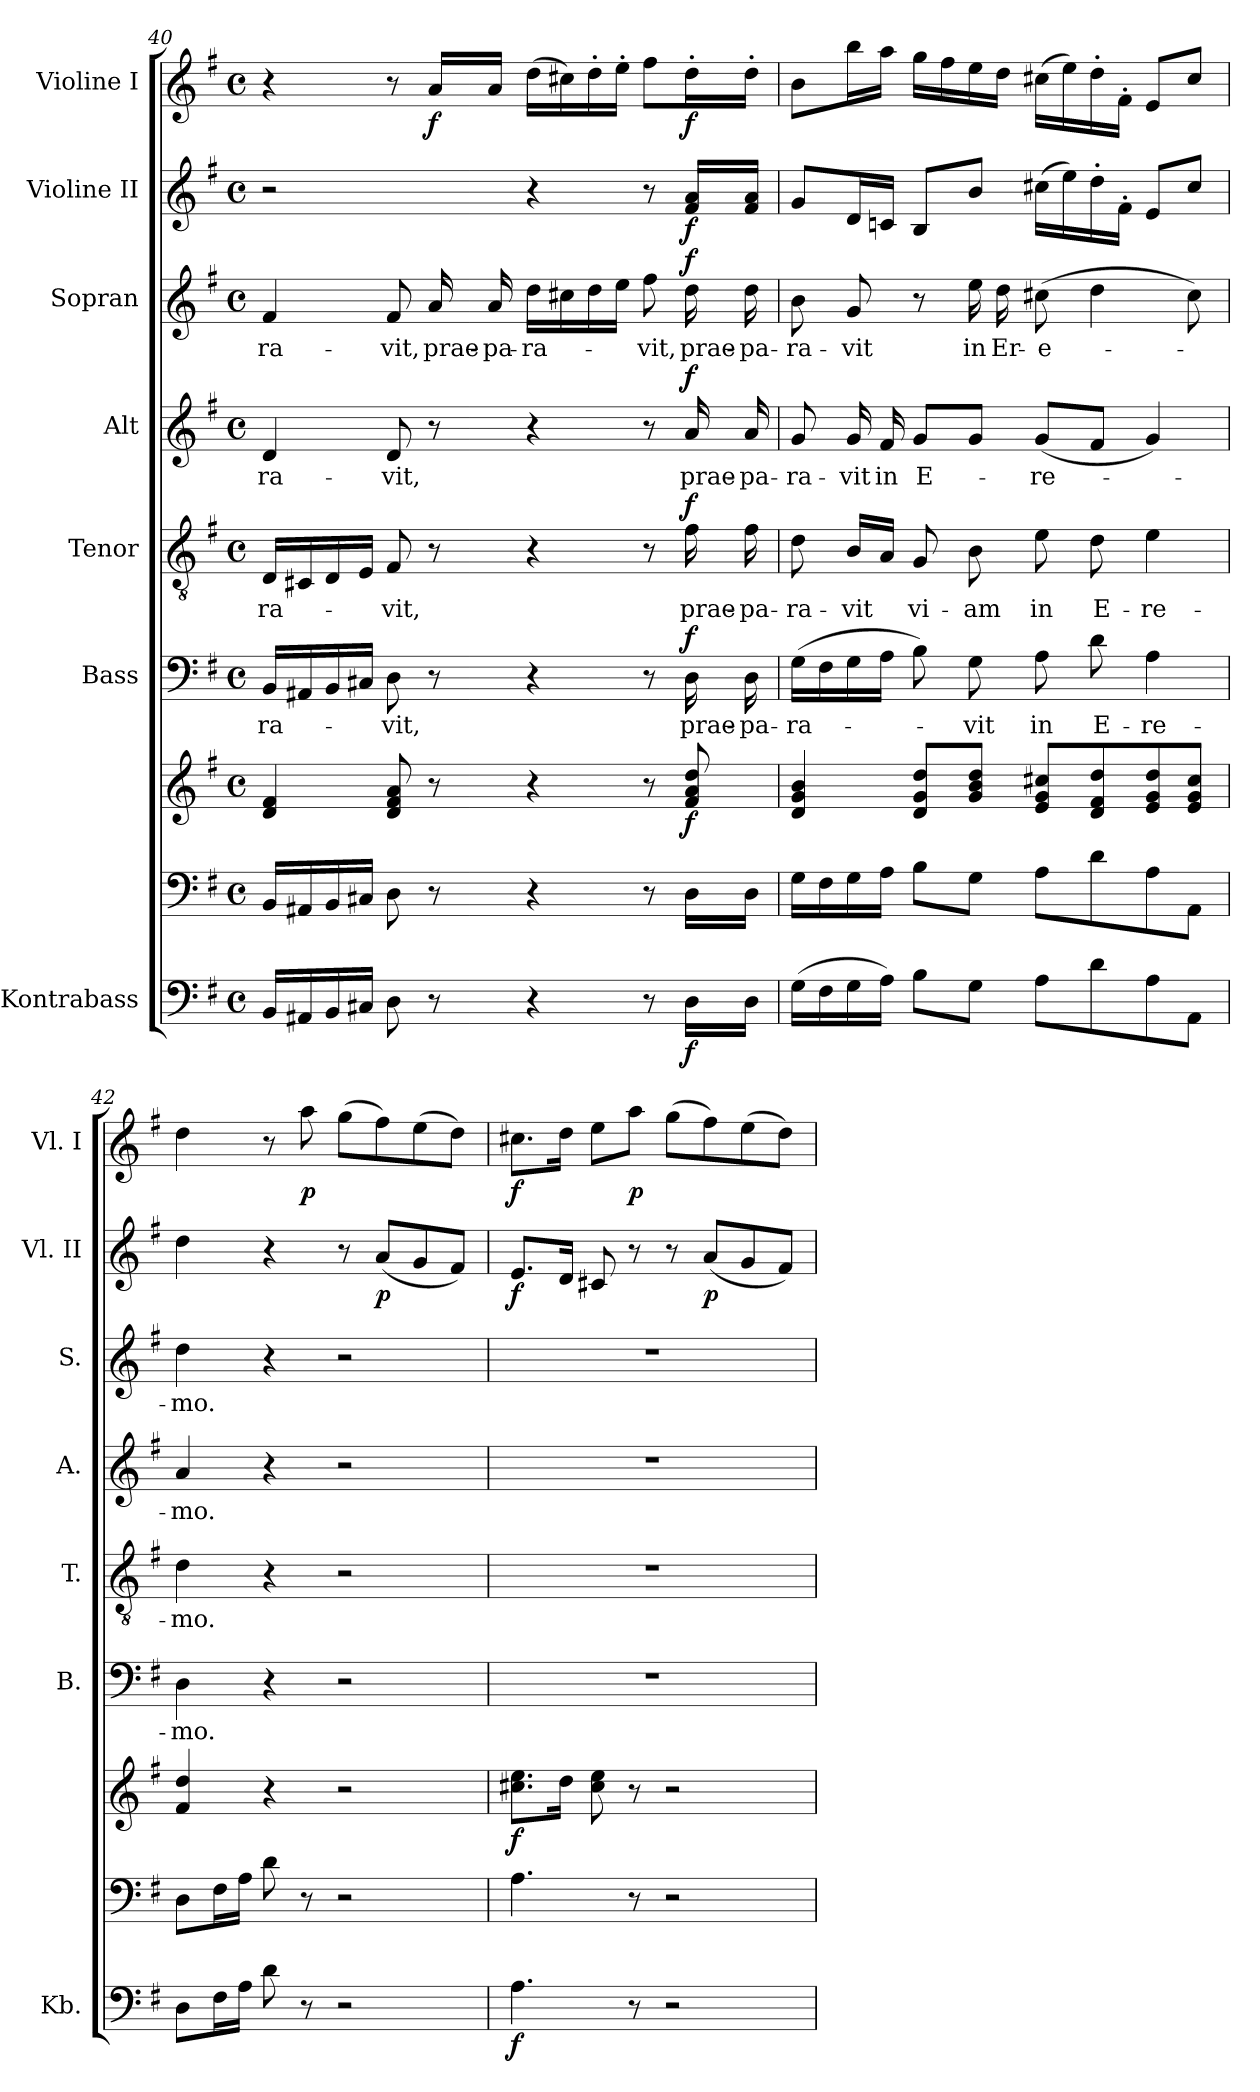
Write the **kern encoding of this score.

**kern	**dynam	**kern	**kern	**dynam	**kern	**text	**dynam	**kern	**text	**dynam	**kern	**text	**dynam	**kern	**text	**dynam	**kern	**dynam	**kern	**dynam
*part8	*part8	*part7	*part7	*part7	*part6	*part6	*part6	*part5	*part5	*part5	*part4	*part4	*part4	*part3	*part3	*part3	*part2	*part2	*part1	*part1
*staff9	*staff9	*staff8	*staff7	*staff7/8	*staff6	*staff6	*staff6	*staff5	*staff5	*staff5	*staff4	*staff4	*staff4	*staff3	*staff3	*staff3	*staff2	*staff2	*staff1	*staff1
*I"Kontrabass	*	*	*	*	*I"Bass	*	*	*I"Tenor	*	*	*I"Alt	*	*	*I"Sopran	*	*	*I"Violine II	*	*I"Violine I	*
*I'Kb.	*	*	*	*	*I'B.	*	*	*I'T.	*	*	*I'A.	*	*	*I'S.	*	*	*I'Vl. II	*	*I'Vl. I	*
!!LO:PB:g=z
*clefF4	*	*clefF4	*clefG2	*	*clefF4	*	*	*clefGv2	*	*	*clefG2	*	*	*clefG2	*	*	*clefG2	*	*clefG2	*
*ITrd7c12	*	*	*	*	*	*	*	*	*	*	*	*	*	*	*	*	*	*	*	*
*k[f#]	*	*k[f#]	*k[f#]	*	*k[f#]	*	*	*k[f#]	*	*	*k[f#]	*	*	*k[f#]	*	*	*k[f#]	*	*k[f#]	*
*G:	*	*G:	*G:	*	*G:	*	*	*G:	*	*	*G:	*	*	*G:	*	*	*G:	*	*G:	*
*M4/4	*	*M4/4	*M4/4	*	*M4/4	*	*	*M4/4	*	*	*M4/4	*	*	*M4/4	*	*	*M4/4	*	*M4/4	*
*met(c)	*	*met(c)	*met(c)	*	*met(c)	*	*	*met(c)	*	*	*met(c)	*	*	*met(c)	*	*	*met(c)	*	*met(c)	*
=40	=40	=40	=40	=40	=40	=40	=40	=40	=40	=40	=40	=40	=40	=40	=40	=40	=40	=40	=40	=40
!	!	!	!	!	!	!LO:LY:b	!	!	!LO:LY:b	!	!	!LO:LY:b	!	!	!LO:LY:b	!	!	!	!	!
16BBB/LL	.	16BB/LL	4d/ 4f#/	.	16BB/LL	-ra-	.	16D/LL	-ra-	.	4d/	-ra-	.	4f#/	-ra-	.	2r	.	4r	.
16AAA#X/	.	16AA#X/	.	.	16AA#X/	.	.	16C#X/	.	.	.	.	.	.	.	.	.	.	.	.
16BBB/	.	16BB/	.	.	16BB/	.	.	16D/	.	.	.	.	.	.	.	.	.	.	.	.
16CC#X/JJ	.	16C#X/JJ	.	.	16C#X/JJ	.	.	16E/JJ	.	.	.	.	.	.	.	.	.	.	.	.
!	!	!	!	!	!	!LO:LY:b	!	!	!LO:LY:b	!	!	!LO:LY:b	!	!	!LO:LY:b	!	!	!	!	!
8DD\	.	8D\	8d/ 8f#/ 8a/	.	8D\	-vit,	.	8F#/	-vit,	.	8d/	-vit,	.	8f#/	-vit,	.	.	.	8r	.
!	!	!	!	!	!	!	!	!	!	!	!	!	!	!	!LO:LY:b	!	!	!	!	!LO:DY:b
8r	.	8r	8r	.	8r	.	.	8r	.	.	8r	.	.	16a/	prae-	.	.	.	16a/LL	f
!	!	!	!	!	!	!	!	!	!	!	!	!	!	!	!LO:LY:b	!	!	!	!	!
.	.	.	.	.	.	.	.	.	.	.	.	.	.	16a/	-pa-	.	.	.	16a/JJ	.
!	!	!	!	!	!	!	!	!	!	!	!	!	!	!	!LO:LY:b	!	!	!	!	!
4r	.	4r	4r	.	4r	.	.	4r	.	.	4r	.	.	16dd\LL	-ra-	.	4r	.	(>16dd\LL	.
.	.	.	.	.	.	.	.	.	.	.	.	.	.	16cc#X\	.	.	.	.	16cc#X\)	.
.	.	.	.	.	.	.	.	.	.	.	.	.	.	16dd\	.	.	.	.	16dd'>\	.
.	.	.	.	.	.	.	.	.	.	.	.	.	.	16ee\JJ	.	.	.	.	16ee'>\JJ	.
!	!	!	!	!	!	!	!	!	!	!	!	!	!	!	!LO:LY:b	!	!	!	!	!
8r	.	8r	8r	.	8r	.	.	8r	.	.	8r	.	.	8ff#\	-vit,	.	8r	.	8ff#\L	.
!	!LO:DY:b	!	!	!LO:DY:b	!	!LO:LY:b	!LO:DY:a	!	!LO:LY:b	!LO:DY:a	!	!LO:LY:b	!LO:DY:a	!	!LO:LY:b	!LO:DY:a	!	!LO:DY:b	!	!LO:DY:b
16DD\LL	f	16D\LL	8f#/ 8a/ 8dd/	f	16D\	prae-	f	16f#\	prae-	f	16a/	prae-	f	16dd\	prae-	f	16f#/ 16a/LL	f	16dd'>\L	f
!	!	!	!	!	!	!LO:LY:b	!	!	!LO:LY:b	!	!	!LO:LY:b	!	!	!LO:LY:b	!	!	!	!	!
16DD\JJ	.	16D\JJ	.	.	16D\	-pa-	.	16f#\	-pa-	.	16a/	-pa-	.	16dd\	-pa-	.	16f#/ 16a/JJ	.	16dd'>\JJ	.
=41	=41	=41	=41	=41	=41	=41	=41	=41	=41	=41	=41	=41	=41	=41	=41	=41	=41	=41	=41	=41
!	!	!	!	!	!	!LO:LY:b	!	!	!LO:LY:b	!	!	!LO:LY:b	!	!	!LO:LY:b	!	!	!	!	!
(>16GG\LL	.	16G\LL	4d/ 4g/ 4b/	.	(>16G\LL	-ra-	.	8d\	-ra-	.	8g/	-ra-	.	8b\	-ra-	.	8g/L	.	8b\L	.
16FF#\	.	16F#\	.	.	16F#\	.	.	.	.	.	.	.	.	.	.	.	.	.	.	.
!	!	!	!	!	!	!	!	!	!LO:LY:b	!	!	!LO:LY:b	!	!	!LO:LY:b	!	!	!	!	!
16GG\	.	16G\	.	.	16G\	.	.	16B/LL	-vit	.	16g/	-vit	.	8g/	-vit	.	16d/L	.	16bb\L	.
!	!	!	!	!	!	!	!	!	!	!	!	!LO:LY:b	!	!	!	!	!	!	!	!
16AA\JJ)	.	16A\JJ	.	.	16A\JJ	.	.	16A/JJ	.	.	16f#/	in	.	.	.	.	16cn/JJ	.	16aa\JJ	.
!	!	!	!	!	!	!	!	!	!LO:LY:b	!	!	!LO:LY:b	!	!	!	!	!	!	!	!
8BB\L	.	8B\L	8d/ 8g/ 8dd/L	.	8B\)	.	.	8G/	vi-	.	8g/L	E-	.	8r	.	.	8B/L	.	16gg\LL	.
.	.	.	.	.	.	.	.	.	.	.	.	.	.	.	.	.	.	.	16ff#\	.
!	!	!	!	!	!	!LO:LY:b	!	!	!LO:LY:b	!	!	!	!	!	!LO:LY:b	!	!	!	!	!
8GG\J	.	8G\J	8g/ 8b/ 8dd/J	.	8G\	-vit	.	8B\	-am	.	8g/J	.	.	16ee\	in	.	8b/J	.	16ee\	.
!	!	!	!	!	!	!	!	!	!	!	!	!	!	!	!LO:LY:b	!	!	!	!	!
.	.	.	.	.	.	.	.	.	.	.	.	.	.	16dd\	Er-	.	.	.	16dd\JJ	.
!	!	!	!	!	!	!LO:LY:b	!	!	!LO:LY:b	!	!	!LO:LY:b	!	!	!LO:LY:b	!	!	!	!	!
8AA\L	.	8A\L	8e/ 8g/ 8cc#X/L	.	8A\	in	.	8e\	in	.	(<8g/L	-re-	.	(>8cc#X\	-e-	.	(>16cc#X\LL	.	(>16cc#X\LL	.
.	.	.	.	.	.	.	.	.	.	.	.	.	.	.	.	.	16ee\)	.	16ee\)	.
!	!	!	!	!	!	!LO:LY:b	!	!	!LO:LY:b	!	!	!	!	!	!	!	!	!	!	!
8D\	.	8d\	8d/ 8f#/ 8dd/	.	8d\	E-	.	8d\	E-	.	8f#/J	.	.	4dd\	.	.	16dd'>\	.	16dd'>\	.
.	.	.	.	.	.	.	.	.	.	.	.	.	.	.	.	.	16f#'>\JJ	.	16f#'>\JJ	.
!	!	!	!	!	!	!LO:LY:b	!	!	!LO:LY:b	!	!	!	!	!	!	!	!	!	!	!
8AA\	.	8A\	8e/ 8g/ 8dd/	.	4A\	-re-	.	4e\	-re-	.	4g/)	.	.	.	.	.	8e/L	.	8e/L	.
8AAA\J	.	8AA\J	8e/ 8g/ 8cc#/J	.	.	.	.	.	.	.	.	.	.	8cc#\)	.	.	8cc#/J	.	8cc#/J	.
=42	=42	=42	=42	=42	=42	=42	=42	=42	=42	=42	=42	=42	=42	=42	=42	=42	=42	=42	=42	=42
!	!	!	!	!	!	!LO:LY:b	!	!	!LO:LY:b	!	!	!LO:LY:b	!	!	!LO:LY:b	!	!	!	!	!
8DD\L	.	8D\L	4f#/ 4dd/	.	4D\	-mo.	.	4d\	-mo.	.	4a/	-mo.	.	4dd\	-mo.	.	4dd\	.	4dd\	.
16FF#\L	.	16F#\L	.	.	.	.	.	.	.	.	.	.	.	.	.	.	.	.	.	.
16AA\JJ	.	16A\JJ	.	.	.	.	.	.	.	.	.	.	.	.	.	.	.	.	.	.
8D\	.	8d\	4r	.	4r	.	.	4r	.	.	4r	.	.	4r	.	.	4r	.	8r	.
!	!	!	!	!	!	!	!	!	!	!	!	!	!	!	!	!	!	!	!	!LO:DY:b
8r	.	8r	.	.	.	.	.	.	.	.	.	.	.	.	.	.	.	.	8aa\	p
2r	.	2r	2r	.	2r	.	.	2r	.	.	2r	.	.	2r	.	.	8r	.	(>8gg\L	.
!	!	!	!	!	!	!	!	!	!	!	!	!	!	!	!	!	!	!LO:DY:b	!	!
.	.	.	.	.	.	.	.	.	.	.	.	.	.	.	.	.	(<8a/L	p	8ff#\)	.
.	.	.	.	.	.	.	.	.	.	.	.	.	.	.	.	.	8g/	.	(>8ee\	.
.	.	.	.	.	.	.	.	.	.	.	.	.	.	.	.	.	8f#/J)	.	8dd\J)	.
=43	=43	=43	=43	=43	=43	=43	=43	=43	=43	=43	=43	=43	=43	=43	=43	=43	=43	=43	=43	=43
!	!LO:DY:b	!	!	!LO:DY:b	!	!	!	!	!	!	!	!	!	!	!	!	!	!LO:DY:b	!	!LO:DY:b
4.AA\	f	4.A\	8.cc#X\ 8.ee\L	f	1r	.	.	1r	.	.	1r	.	.	1r	.	.	8.e/L	f	8.cc#X\L	f
.	.	.	16dd\Jk	.	.	.	.	.	.	.	.	.	.	.	.	.	16d/Jk	.	16dd\Jk	.
.	.	.	8cc#\ 8ee\	.	.	.	.	.	.	.	.	.	.	.	.	.	8c#X/	.	8ee\L	.
!	!	!	!	!	!	!	!	!	!	!	!	!	!	!	!	!	!	!	!	!LO:DY:b
8r	.	8r	8r	.	.	.	.	.	.	.	.	.	.	.	.	.	8r	.	8aa\J	p
2r	.	2r	2r	.	.	.	.	.	.	.	.	.	.	.	.	.	8r	.	(>8gg\L	.
!	!	!	!	!	!	!	!	!	!	!	!	!	!	!	!	!	!	!LO:DY:b	!	!
.	.	.	.	.	.	.	.	.	.	.	.	.	.	.	.	.	(<8a/L	p	8ff#\)	.
.	.	.	.	.	.	.	.	.	.	.	.	.	.	.	.	.	8g/	.	(>8ee\	.
.	.	.	.	.	.	.	.	.	.	.	.	.	.	.	.	.	8f#/J)	.	8dd\J)	.
=	=	=	=	=	=	=	=	=	=	=	=	=	=	=	=	=	=	=	=	=
*-	*-	*-	*-	*-	*-	*-	*-	*-	*-	*-	*-	*-	*-	*-	*-	*-	*-	*-	*-	*-
